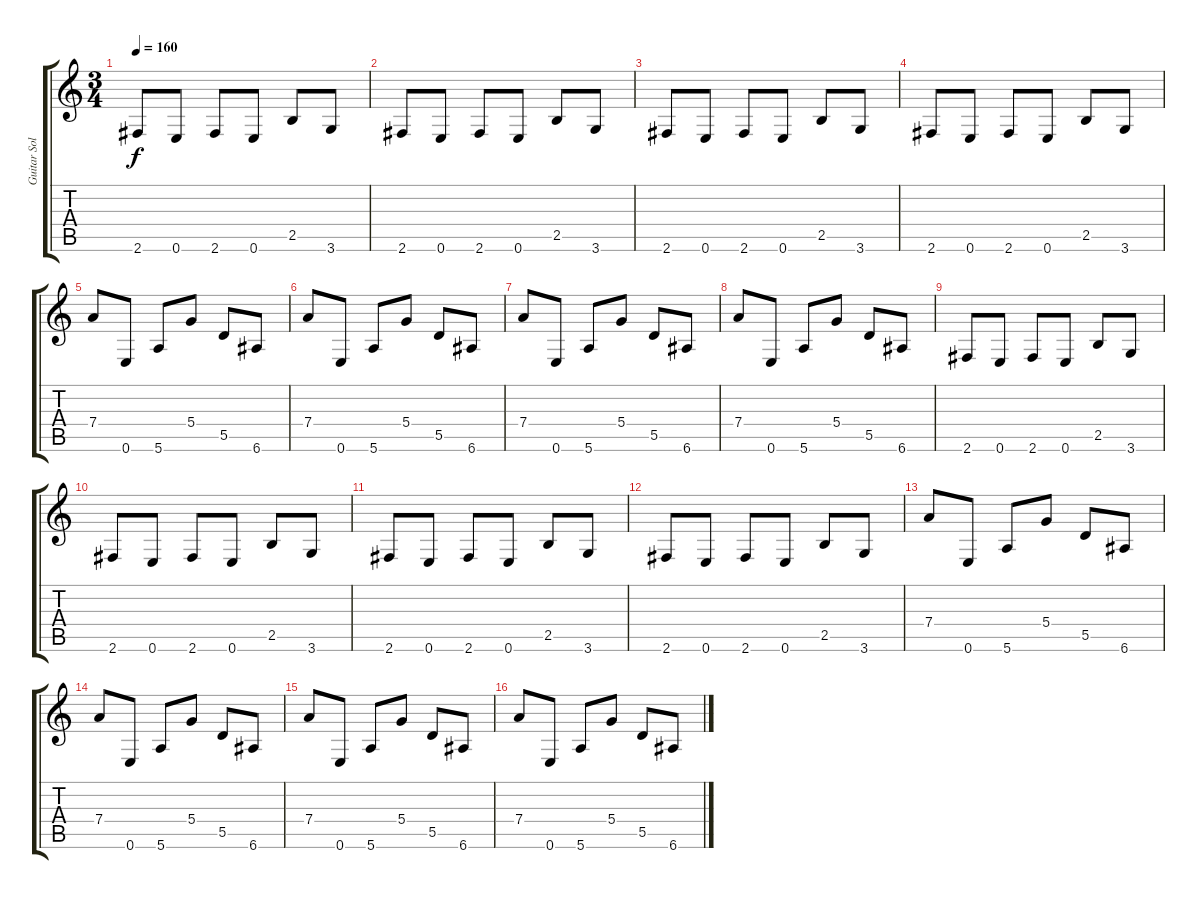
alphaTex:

\track ("Guitar Solo" "Guitar Sol") {instrument distortionguitar}
\staff {score tabs}
\tuning (E4 B3 G3 D3 A2 E2) {hide}
\ts (3 4)
\tempo 160
\clef g2
\ks c
2.6.8{dy f} 0.6.8 2.6.8 0.6.8 2.5.8 3.6.8 |
2.6.8 0.6.8 2.6.8 0.6.8 2.5.8 3.6.8 |
2.6.8 0.6.8 2.6.8 0.6.8 2.5.8 3.6.8 |
2.6.8 0.6.8 2.6.8 0.6.8 2.5.8 3.6.8 |
7.4.8 0.6.8 5.6.8 5.4.8 5.5.8 6.6.8 |
7.4.8 0.6.8 5.6.8 5.4.8 5.5.8 6.6.8 |
7.4.8 0.6.8 5.6.8 5.4.8 5.5.8 6.6.8 |
7.4.8 0.6.8 5.6.8 5.4.8 5.5.8 6.6.8 |
2.6.8 0.6.8 2.6.8 0.6.8 2.5.8 3.6.8 |
2.6.8 0.6.8 2.6.8 0.6.8 2.5.8 3.6.8 |
2.6.8 0.6.8 2.6.8 0.6.8 2.5.8 3.6.8 |
2.6.8 0.6.8 2.6.8 0.6.8 2.5.8 3.6.8 |
7.4.8 0.6.8 5.6.8 5.4.8 5.5.8 6.6.8 |
7.4.8 0.6.8 5.6.8 5.4.8 5.5.8 6.6.8 |
7.4.8 0.6.8 5.6.8 5.4.8 5.5.8 6.6.8 |
7.4.8 0.6.8 5.6.8 5.4.8 5.5.8 6.6.8
